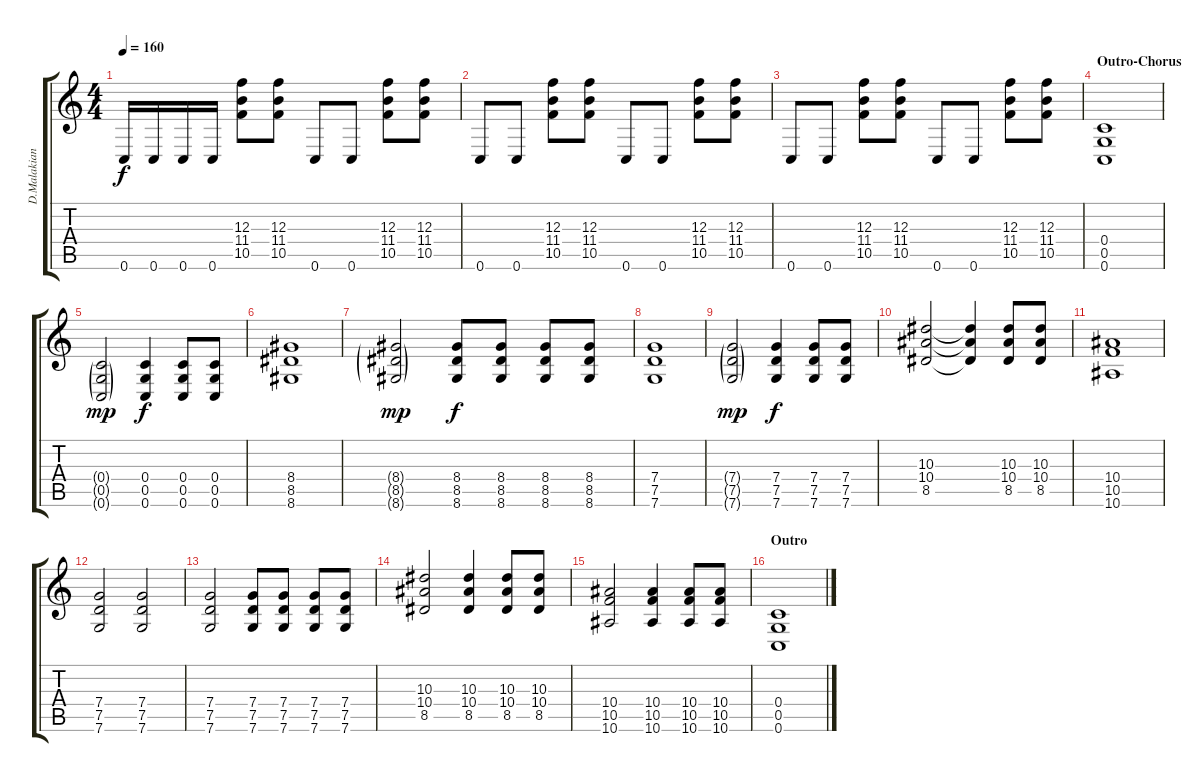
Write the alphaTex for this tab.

\track ("D.Malakian" "D.Malakian") {instrument distortionguitar}
\staff {score tabs}
\tuning (D4 A3 F3 C3 G2 C2) {hide}
\ts (4 4)
\tempo 160
\clef g2
\ks c
0.6.16{dy f} 0.6.16 0.6.16 0.6.16 (12.3 11.4 10.5).8 (12.3 11.4 10.5).8 0.6.8 0.6.8 (12.3 11.4 10.5).8 (12.3 11.4 10.5).8 |
0.6.8 0.6.8 (12.3 11.4 10.5).8 (12.3 11.4 10.5).8 0.6.8 0.6.8 (12.3 11.4 10.5).8 (12.3 11.4 10.5).8 |
0.6.8 0.6.8 (12.3 11.4 10.5).8 (12.3 11.4 10.5).8 0.6.8 0.6.8 (12.3 11.4 10.5).8 (12.3 11.4 10.5).8 |
\section ("" "Outro-Chorus")
(0.4 0.5 0.6).1 |
(0.4{g} 0.5{g} 0.6{g}).2{dy mp} (0.4 0.5 0.6).4{dy f} (0.4 0.5 0.6).8 (0.4 0.5 0.6).8 |
(8.4 8.5 8.6).1 |
(8.4{g} 8.5{g} 8.6{g}).2{dy mp} (8.4 8.5 8.6).8{dy f} (8.4 8.5 8.6).8 (8.4 8.5 8.6).8 (8.4 8.5 8.6).8 |
(7.4 7.5 7.6).1 |
(7.4{g} 7.5{g} 7.6{g}).2{dy mp} (7.4 7.5 7.6).4{dy f} (7.4 7.5 7.6).8 (7.4 7.5 7.6).8 |
(10.3 10.4 8.5).2 (10.3{t} 10.4{t} 8.5{t}).4 (10.3 10.4 8.5).8 (10.3 10.4 8.5).8 |
(10.4 10.5 10.6).1 |
(7.4 7.5 7.6).2 (7.4 7.5 7.6).2 |
(7.4 7.5 7.6).2 (7.4 7.5 7.6).8 (7.4 7.5 7.6).8 (7.4 7.5 7.6).8 (7.4 7.5 7.6).8 |
(10.3 10.4 8.5).2 (10.3 10.4 8.5).4 (10.3 10.4 8.5).8 (10.3 10.4 8.5).8 |
(10.4 10.5 10.6).2 (10.4 10.5 10.6).4 (10.4 10.5 10.6).8 (10.4 10.5 10.6).8 |
\section ("" "Outro")
(0.4 0.5 0.6).1
